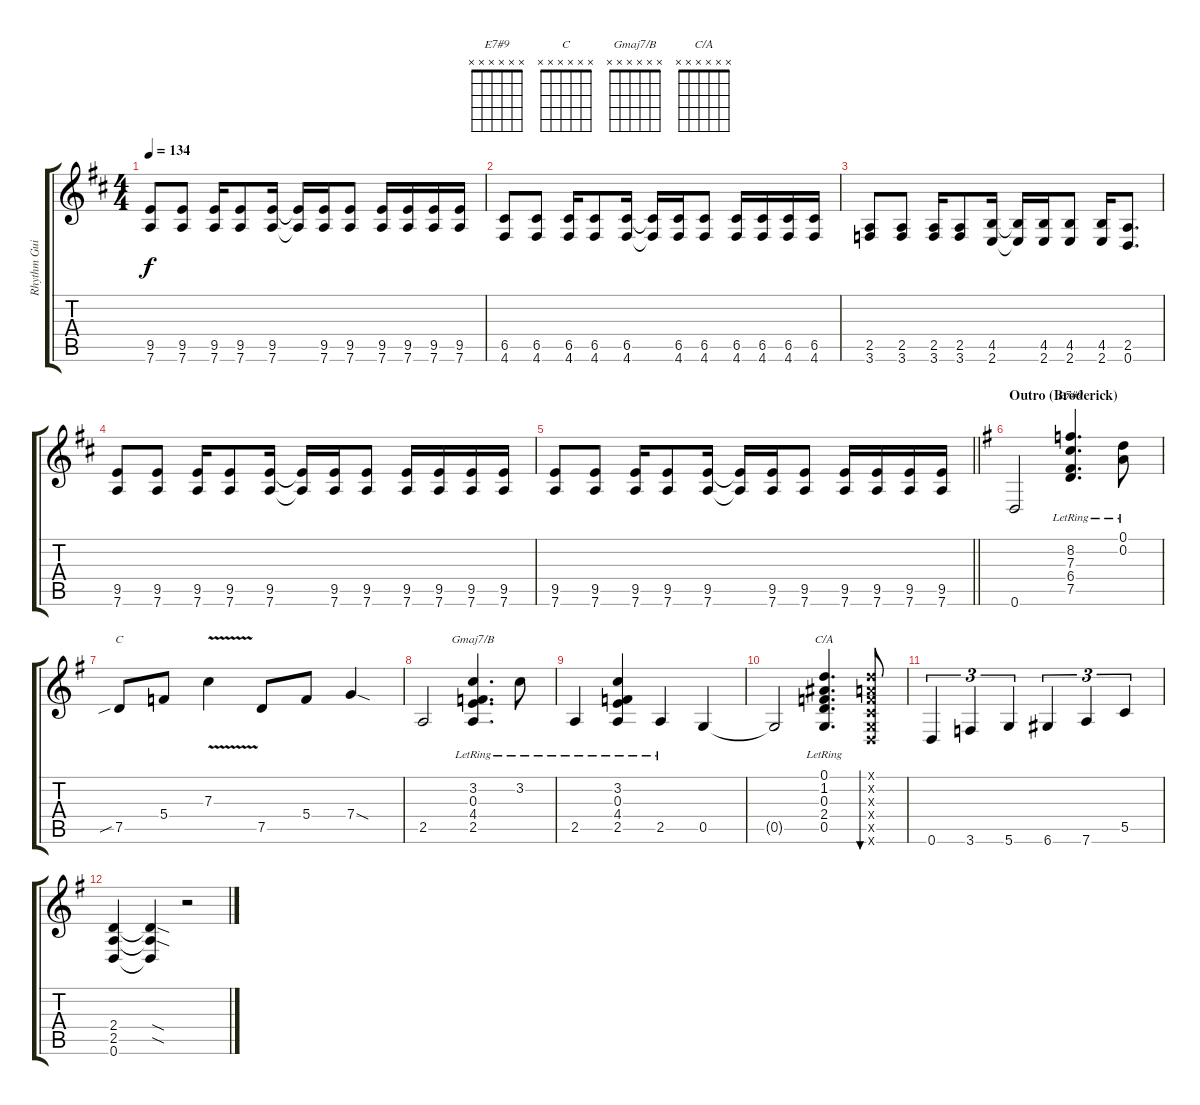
\track ("Rhythm Guitar 1" "Rhythm Gui") {instrument distortionguitar}
\staff {score tabs}
\tuning (D4 A3 F3 C3 G2 D2) {hide}
\chord ("E7#9" x x x x x x)
\chord ("C" x x x x x x)
\chord ("Gmaj7/B" x x x x x x)
\chord ("C/A" x x x x x x)
\ts (4 4)
\tempo 134
\clef g2
\ks bminor
(9.5 7.6).8{dy f} (9.5 7.6).8 (9.5 7.6).16 (9.5 7.6).8 (9.5 7.6).16 (9.5{t} 7.6{t}).16 (9.5 7.6).16 (9.5 7.6).8 (9.5 7.6).16 (9.5 7.6).16 (9.5 7.6).16 (9.5 7.6).16 |
(6.5 4.6).8 (6.5 4.6).8 (6.5 4.6).16 (6.5 4.6).8 (6.5 4.6).16 (6.5{t} 4.6{t}).16 (6.5 4.6).16 (6.5 4.6).8 (6.5 4.6).16 (6.5 4.6).16 (6.5 4.6).16 (6.5 4.6).16 |
(2.5 3.6).8 (2.5 3.6).8 (2.5 3.6).16 (2.5 3.6).8 (4.5 2.6).16 (4.5{t} 2.6{t}).16 (4.5 2.6).16 (4.5 2.6).8 (4.5 2.6).16 (2.5 0.6).8{d} |
(9.5 7.6).8 (9.5 7.6).8 (9.5 7.6).16 (9.5 7.6).8 (9.5 7.6).16 (9.5{t} 7.6{t}).16 (9.5 7.6).16 (9.5 7.6).8 (9.5 7.6).16 (9.5 7.6).16 (9.5 7.6).16 (9.5 7.6).16 |
\barLineRight lightlight
(9.5 7.6).8 (9.5 7.6).8 (9.5 7.6).16 (9.5 7.6).8 (9.5 7.6).16 (9.5{t} 7.6{t}).16 (9.5 7.6).16 (9.5 7.6).8 (9.5 7.6).16 (9.5 7.6).16 (9.5 7.6).16 (9.5 7.6).16 |
\section ("" "Outro (Broderick)")
\ks eminor
0.6.2 (8.2{lr} 7.3{lr} 6.4{lr} 7.5{lr}).4{d ch "E7#9"} (0.1{lr} 0.2{lr}).8 |
7.5{sib}.8{ch "C"} 5.4.8 7.3{v}.4 7.5.8 5.4.8 7.4{sod}.4 |
2.5.2 (3.2{lr} 0.3{lr} 4.4{lr} 2.5{lr}).4{d ch "Gmaj7/B"} 3.2{lr}.8 |
2.5{lr}.4 (3.2{lr} 0.3{lr} 4.4{lr} 2.5{lr}).4 2.5{lr}.4 0.5.4 |
0.5{t}.2 (0.1{lr} 1.2{lr} 0.3{lr} 2.4{lr} 0.5{lr}).4{d ch "C/A"} (0.1{x} 0.2{x} 0.3{x} 0.4{x} 0.5{x} 0.6{x}).8{bu 30} |
0.6.4{tu (3 2)} 3.6.4{tu (3 2)} 5.6.4{tu (3 2)} 6.6.4{tu (3 2)} 7.6.4{tu (3 2)} 5.5.4{tu (3 2)} |
(2.4 2.5 0.6).4 (2.4{sod t} 2.5{sod t} 0.6{t}).4 r.2
